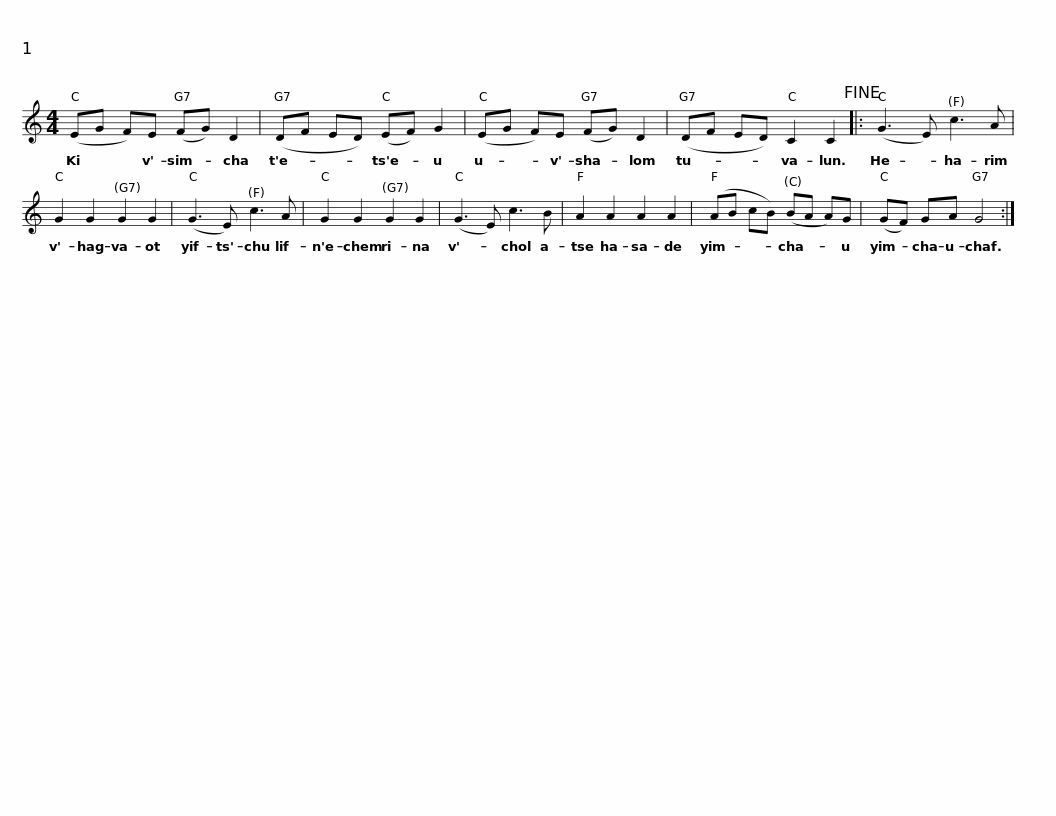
X:1
L:1/8
M:4/4
I:linebreak $
K:C
V:1 treble
V:1
 (EG F)E (FG) D2 | (DF ED) (EF) G2 | (EG F)E (FG) D2 | (DF ED) C2 C2!fine! |: (G3 E) c3 A |$ %5
 G2 G2 G2 G2 | (G3 E) c3 A | G2 G2 G2 G2 | (G3 E) c3 B | A2 A2 A2 A2 | %10
 (AB cB) (BA A)G |$ (GF) GA G4 :| %12
